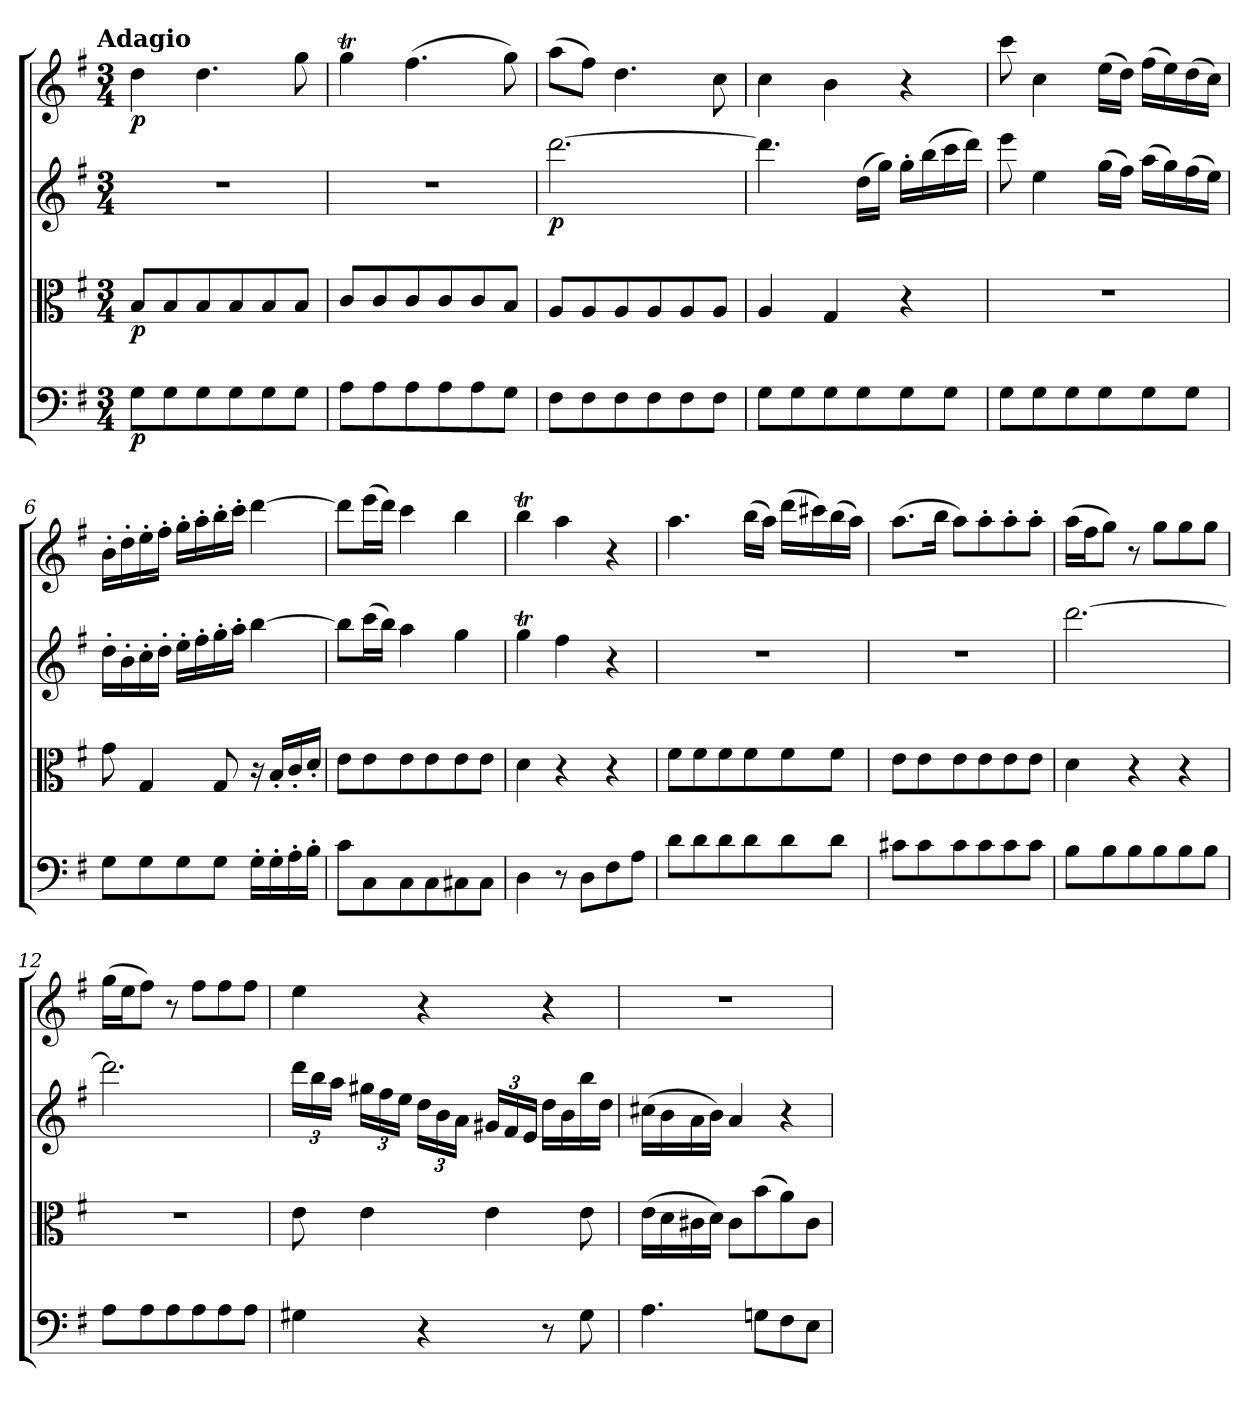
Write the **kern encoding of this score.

**kern	**dynam	**kern	**dynam	**kern	**dynam	**kern	**dynam
*part4	*part4	*part3	*part3	*part2	*part2	*part1	*part1
*staff4	*staff4	*staff3	*staff3	*staff2	*staff2	*staff1	*staff1
*clefF4	*	*clefC3	*	*clefG2	*	*clefG2	*
*k[f#]	*	*k[f#]	*	*k[f#]	*	*k[f#]	*
*G:	*	*G:	*	*G:	*	*G:	*
!!LO:TX:omd:t=Adagio
*M3/4	*	*M3/4	*	*M3/4	*	*M3/4	*
*MM56	*	*MM56	*	*MM56	*	*MM56	*
=	=	=	=	=	=	=	=
8G\L	p	8B/L	p	2.r	.	4dd\	p
8G\	.	8B/	.	.	.	.	.
8G\	.	8B/	.	.	.	4.dd\	.
8G\	.	8B/	.	.	.	.	.
8G\	.	8B/	.	.	.	.	.
8G\J	.	8B/J	.	.	.	8gg\	.
=2	=2	=2	=2	=2	=2	=2	=2
8A\L	.	8c/L	.	2.r	.	4ggT\	.
8A\	.	8c/	.	.	.	.	.
8A\	.	8c/	.	.	.	(4.ff#\	.
8A\	.	8c/	.	.	.	.	.
8A\	.	8c/	.	.	.	.	.
8G\J	.	8B/J	.	.	.	8gg\)	.
=3	=3	=3	=3	=3	=3	=3	=3
8F#\L	.	8A/L	.	[2.ddd\	p	(8aa\L	.
8F#\	.	8A/	.	.	.	8ff#\J)	.
8F#\	.	8A/	.	.	.	4.dd\	.
8F#\	.	8A/	.	.	.	.	.
8F#\	.	8A/	.	.	.	.	.
8F#\J	.	8A/J	.	.	.	8cc\	.
=4	=4	=4	=4	=4	=4	=4	=4
8G\L	.	4A/	.	4.ddd\]	.	4cc\	.
8G\	.	.	.	.	.	.	.
8G\	.	4G/	.	.	.	4b\	.
8G\	.	.	.	(16dd\LL	.	.	.
.	.	.	.	16gg\JJ)	.	.	.
8G\	.	4r	.	16gg'\LL	.	4r	.
.	.	.	.	(16bb\	.	.	.
8G\J	.	.	.	16ccc\	.	.	.
.	.	.	.	16ddd\JJ)	.	.	.
=5	=5	=5	=5	=5	=5	=5	=5
8G\L	.	2.r	.	8eee\	.	8ccc\	.
8G\	.	.	.	4ee\	.	4cc\	.
8G\	.	.	.	.	.	.	.
8G\	.	.	.	(16gg\LL	.	(16ee\LL	.
.	.	.	.	16ff#\JJ)	.	16dd\JJ)	.
8G\	.	.	.	(16aa\LL	.	(16ff#\LL	.
.	.	.	.	16gg\)	.	16ee\)	.
8G\J	.	.	.	(16ff#\	.	(16dd\	.
.	.	.	.	16ee\JJ)	.	16cc\JJ)	.
=6	=6	=6	=6	=6	=6	=6	=6
8G\L	.	8g\	.	16dd'\LL	.	16b'\LL	.
.	.	.	.	16b'\	.	16dd'\	.
8G\	.	4G/	.	16cc'\	.	16ee'\	.
.	.	.	.	16dd'\JJ	.	16ff#'\JJ	.
8G\	.	.	.	16ee'\LL	.	16gg'\LL	.
.	.	.	.	16ff#'\	.	16aa'\	.
8G\J	.	8G/	.	16gg'\	.	16bb'\	.
.	.	.	.	16aa'\JJ	.	16ccc'\JJ	.
16G'\LL	.	16r	.	[4bb\	.	[4ddd\	.
16G'\	.	16B'/LL	.	.	.	.	.
16A'\	.	16c'/	.	.	.	.	.
16B'\JJ	.	16d'/JJ	.	.	.	.	.
=7	=7	=7	=7	=7	=7	=7	=7
8c\L	.	8e\L	.	8bb\L]	.	8ddd\L]	.
8C\	.	8e\	.	(16ccc\L	.	(16eee\L	.
.	.	.	.	16bb\JJ)	.	16ddd\JJ)	.
8C\	.	8e\	.	4aa\	.	4ccc\	.
8C\	.	8e\	.	.	.	.	.
8C#X\	.	8e\	.	4gg\	.	4bb\	.
8C#\J	.	8e\J	.	.	.	.	.
=8	=8	=8	=8	=8	=8	=8	=8
4D\	.	4d\	.	4ggT\	.	4bbt\	.
8r	.	4r	.	4ff#\	.	4aa\	.
8D\L	.	.	.	.	.	.	.
8F#\	.	4r	.	4r	.	4r	.
8A\J	.	.	.	.	.	.	.
=9	=9	=9	=9	=9	=9	=9	=9
8d\L	.	8f#\L	.	2.r	.	4.aa\	.
8d\	.	8f#\	.	.	.	.	.
8d\	.	8f#\	.	.	.	.	.
8d\	.	8f#\	.	.	.	(16bb\LL	.
.	.	.	.	.	.	16aa\JJ)	.
8d\	.	8f#\	.	.	.	(16ddd\LL	.
.	.	.	.	.	.	16ccc#X\)	.
8d\J	.	8f#\J	.	.	.	(16bb\	.
.	.	.	.	.	.	16aa\JJ)	.
=10	=10	=10	=10	=10	=10	=10	=10
8c#X\L	.	8e\L	.	2.r	.	(8.aa\L	.
8c#\	.	8e\	.	.	.	.	.
.	.	.	.	.	.	16bb\Jk	.
8c#\	.	8e\	.	.	.	8aa\L)	.
8c#\	.	8e\	.	.	.	8aa'\	.
8c#\	.	8e\	.	.	.	8aa'\	.
8c#\J	.	8e\J	.	.	.	8aa'\J	.
=11	=11	=11	=11	=11	=11	=11	=11
8B\L	.	4d\	.	[2.ddd\	.	(16aa\LL	.
.	.	.	.	.	.	16ff#\J	.
8B\	.	.	.	.	.	8gg\J)	.
8B\	.	4r	.	.	.	8r	.
8B\	.	.	.	.	.	8gg\L	.
8B\	.	4r	.	.	.	8gg\	.
8B\J	.	.	.	.	.	8gg\J	.
=12	=12	=12	=12	=12	=12	=12	=12
8A\L	.	2.r	.	2.ddd\]	.	(16gg\LL	.
.	.	.	.	.	.	16ee\J	.
8A\	.	.	.	.	.	8ff#\J)	.
8A\	.	.	.	.	.	8r	.
8A\	.	.	.	.	.	8ff#\L	.
8A\	.	.	.	.	.	8ff#\	.
8A\J	.	.	.	.	.	8ff#\J	.
=13	=13	=13	=13	=13	=13	=13	=13
4G#X\	.	8e\	.	24ddd\LL	.	4ee\	.
.	.	.	.	24bb\	.	.	.
.	.	.	.	24aa\JJ	.	.	.
.	.	4e\	.	24gg#X\LL	.	.	.
.	.	.	.	24ff#\	.	.	.
.	.	.	.	24ee\JJ	.	.	.
4r	.	.	.	24dd\LL	.	4r	.
.	.	.	.	24b\	.	.	.
.	.	.	.	24a\JJ	.	.	.
.	.	4e\	.	24g#X/LL	.	.	.
.	.	.	.	24f#/	.	.	.
.	.	.	.	24e/JJ	.	.	.
8r	.	.	.	16dd\LL	.	4r	.
.	.	.	.	16b\	.	.	.
8G#\	.	8e\	.	16bb\	.	.	.
.	.	.	.	16dd\JJ	.	.	.
=14	=14	=14	=14	=14	=14	=14	=14
4.A\	.	(16e\LL	.	(16cc#X\LL	.	2.r	.
.	.	16d\	.	16b\	.	.	.
.	.	16c#X\	.	16a\	.	.	.
.	.	16d\JJ)	.	16b\JJ)	.	.	.
.	.	8c#\L	.	4a/	.	.	.
8Gn\L	.	(8b\	.	.	.	.	.
8F#\	.	8a\)	.	4r	.	.	.
8E\J	.	8c#\J	.	.	.	.	.
=	=	=	=	=	=	=	=
*-	*-	*-	*-	*-	*-	*-	*-
